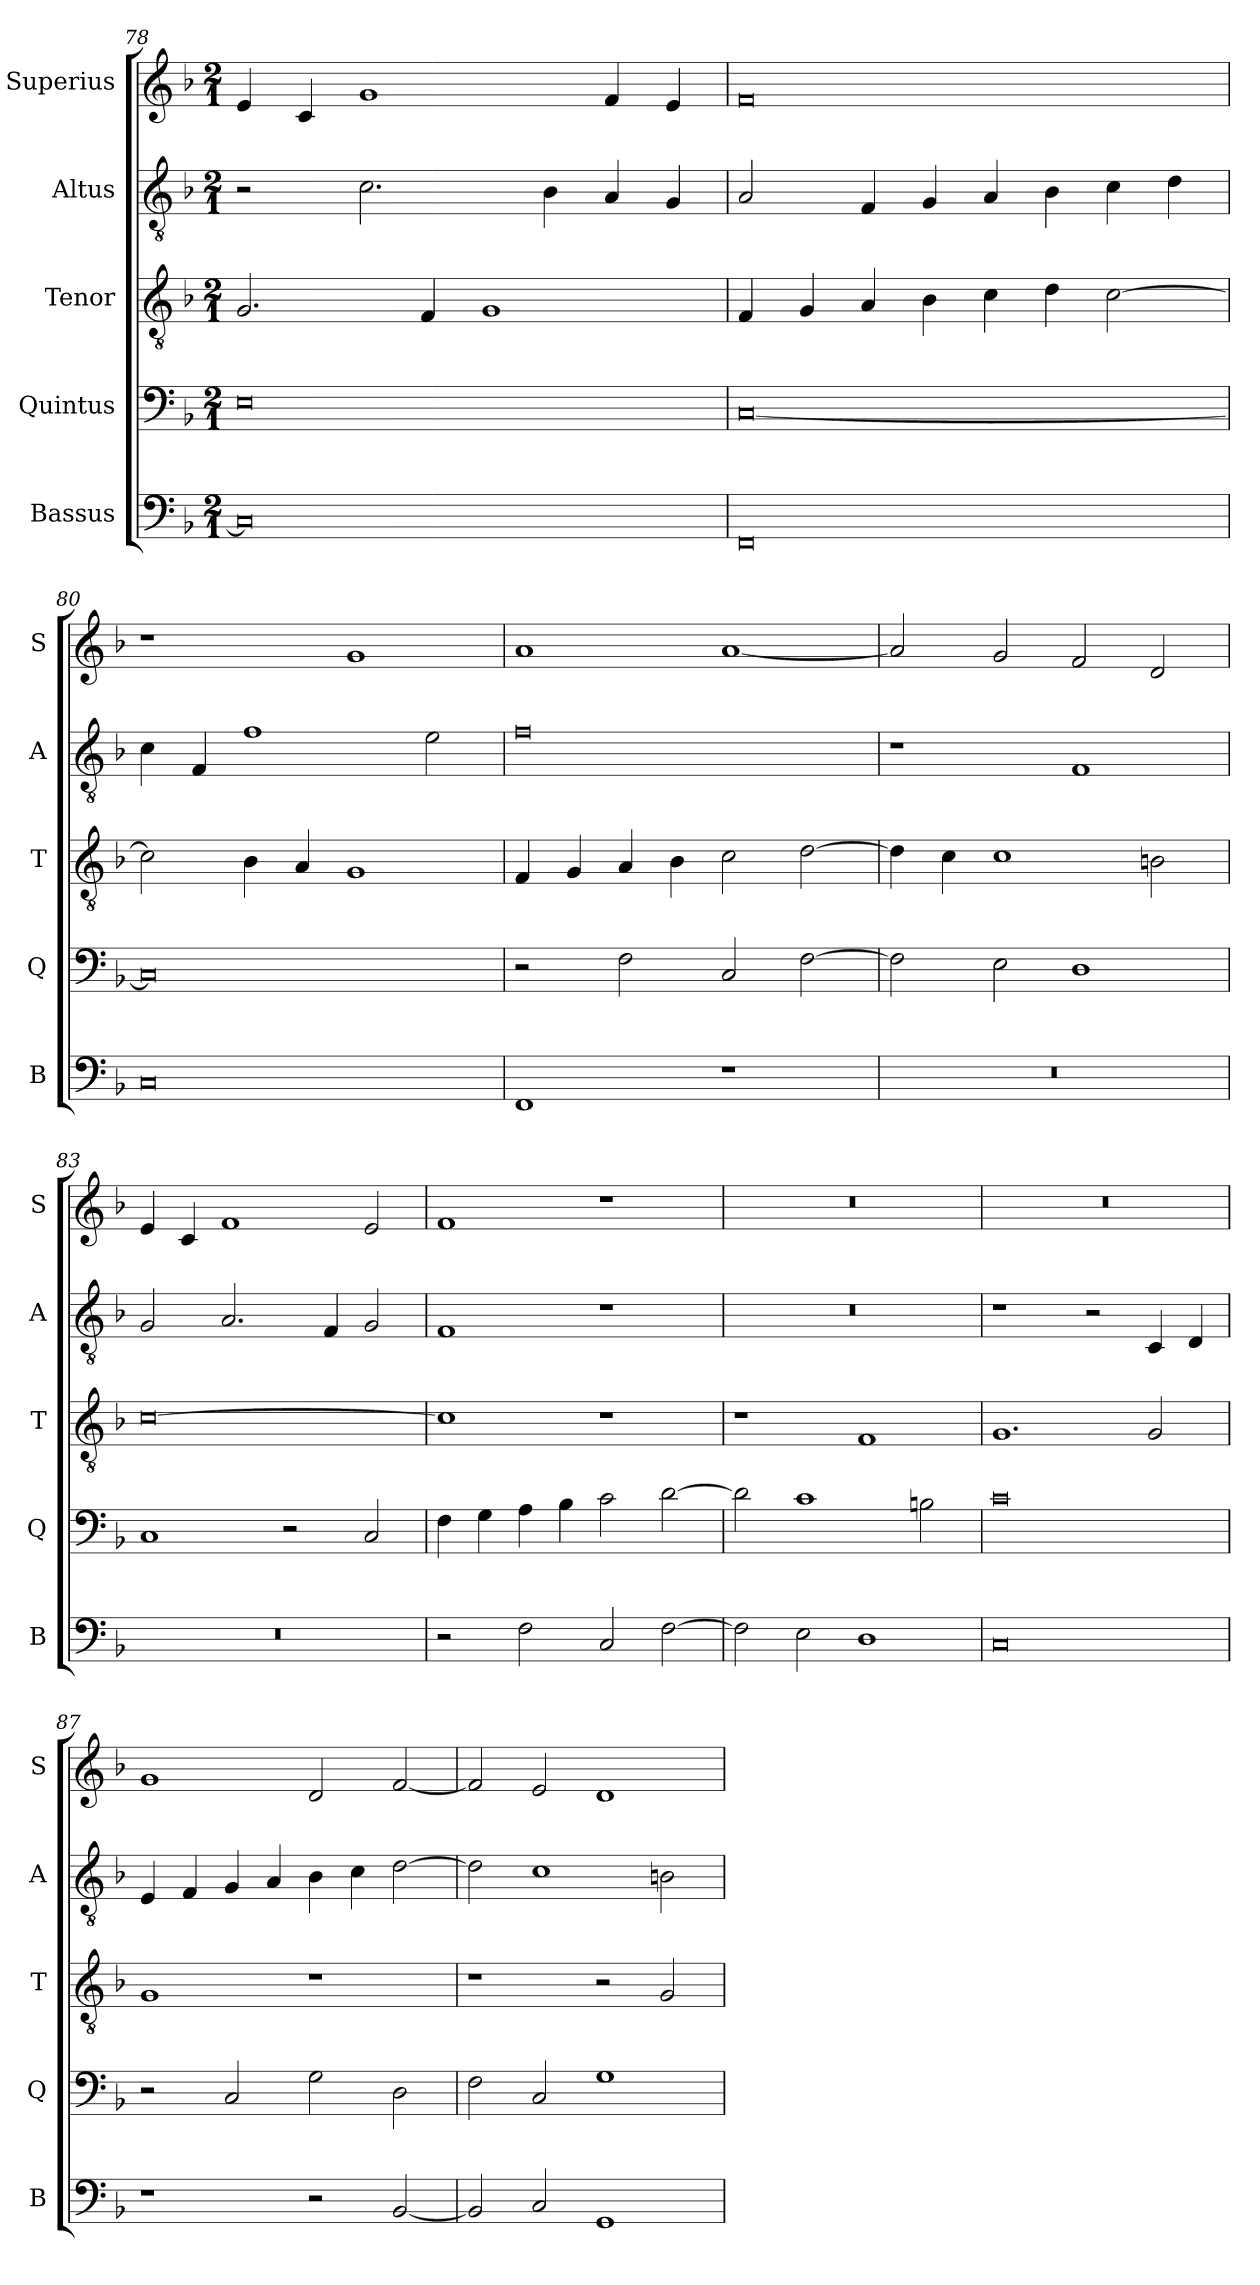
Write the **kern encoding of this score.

**kern	**kern	**kern	**kern	**kern
*part5	*part4	*part3	*part2	*part1
*staff5	*staff4	*staff3	*staff2	*staff1
*I"Bassus	*I"Quintus	*I"Tenor	*I"Altus	*I"Superius
*I'B	*I'Q	*I'T	*I'A	*I'S
*clefF4	*clefF4	*clefGv2	*clefGv2	*clefG2
*k[b-]	*k[b-]	*k[b-]	*k[b-]	*k[b-]
*M2/1	*M2/1	*M2/1	*M2/1	*M2/1
=78	=78	=78	=78	=78
0C]	0E	2.G/	2r	4e/
.	.	.	.	4c/
.	.	.	2.c\	1g
.	.	4F/	.	.
.	.	1G	.	.
.	.	.	4B-\	.
.	.	.	4A/	4f/
.	.	.	4G/	4e/
=79	=79	=79	=79	=79
0FF	[0C	4F/	2A/	0f
.	.	4G/	.	.
.	.	4A/	4F/	.
.	.	4B-\	4G/	.
.	.	4c\	4A/	.
.	.	4d\	4B-\	.
.	.	[2c\	4c\	.
.	.	.	4d\	.
=80	=80	=80	=80	=80
0C	0C]	2c\]	4c\	1r
.	.	.	4F/	.
.	.	4B-\	1f	.
.	.	4A/	.	.
.	.	1G	.	1g
.	.	.	2e\	.
=81	=81	=81	=81	=81
1FF	2r	4F/	0f	1a
.	.	4G/	.	.
.	2F\	4A/	.	.
.	.	4B-\	.	.
1r	2C/	2c\	.	[1a
.	[2F\	[2d\	.	.
=82	=82	=82	=82	=82
0r	2F\]	4d\]	1r	2a/]
.	.	4c\	.	.
.	2E\	1c	.	2g/
.	1D	.	1F	2f/
.	.	2Bn\	.	2d/
=83	=83	=83	=83	=83
0r	1C	[0c	2G/	4e/
.	.	.	.	4c/
.	.	.	2.A/	1f
.	2r	.	.	.
.	.	.	4F/	.
.	2C/	.	2G/	2e/
=84	=84	=84	=84	=84
2r	4F\	1c]	1F	1f
.	4G\	.	.	.
2F\	4A\	.	.	.
.	4B-\	.	.	.
2C/	2c\	1r	1r	1r
[2F\	[2d\	.	.	.
=85	=85	=85	=85	=85
2F\]	2d\]	1r	0r	0r
2E\	1c	.	.	.
1D	.	1F	.	.
.	2Bn\	.	.	.
=86	=86	=86	=86	=86
0C	0c	1.G	1r	0r
.	.	.	2r	.
.	.	2G/	4C/	.
.	.	.	4D/	.
=87	=87	=87	=87	=87
1r	2r	1G	4E/	1g
.	.	.	4F/	.
.	2C/	.	4G/	.
.	.	.	4A/	.
2r	2G\	1r	4B-\	2d/
.	.	.	4c\	.
[2BB-/	2D\	.	[2d\	[2f/
=88	=88	=88	=88	=88
2BB-/]	2F\	1r	2d\]	2f/]
2C/	2C/	.	1c	2e/
1GG	1G	2r	.	1d
.	.	2G/	2Bn\	.
=	=	=	=	=
*-	*-	*-	*-	*-
